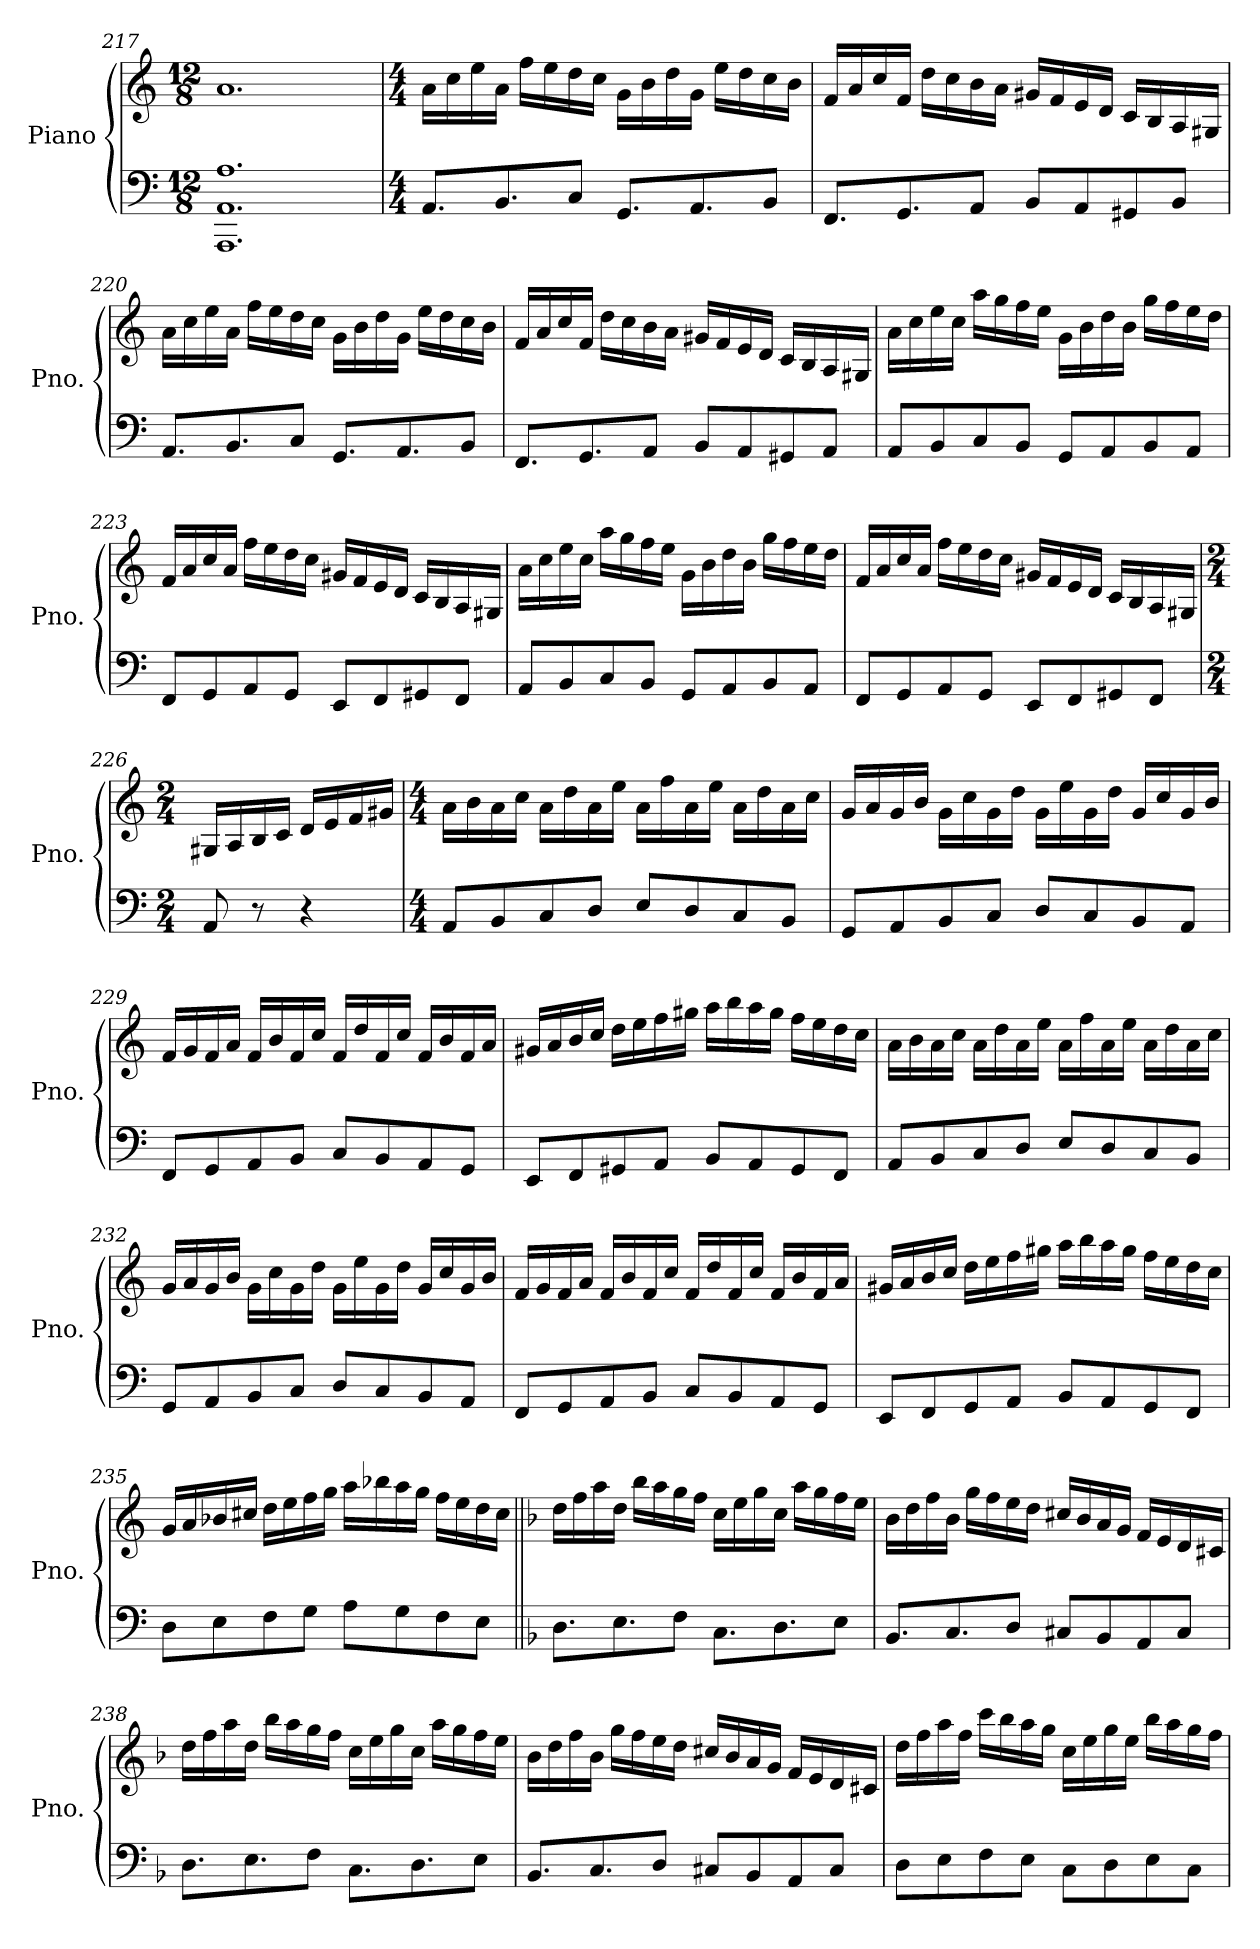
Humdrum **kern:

**kern	**kern
*part1	*part1
*staff2	*staff1
*I"Piano	*
*I'Pno.	*
*clefF4	*clefG2
*k[]	*k[]
*M12/8	*M12/8
=217	=217
1.AAA 1.AA 1.A	1.a
!!LO:PB:g=z
=218	=218
*M4/4	*M4/4
8.AA/L	16a\LL
.	16cc\
.	16ee\
8.BB/	16a\JJ
.	16ff\LL
.	16ee\
8C/J	16dd\
.	16cc\JJ
8.GG/L	16g\LL
.	16b\
.	16dd\
8.AA/	16g\JJ
.	16ee\LL
.	16dd\
8BB/J	16cc\
.	16b\JJ
=219	=219
8.FF/L	16f/LL
.	16a/
.	16cc/
8.GG/	16f/JJ
.	16dd\LL
.	16cc\
8AA/J	16b\
.	16a\JJ
8BB/L	16g#X/LL
.	16f/
8AA/	16e/
.	16d/JJ
8GG#X/	16c/LL
.	16B/
8BB/J	16A/
.	16G#X/JJ
!!LO:LB:g=z
=220	=220
8.AA/L	16a\LL
.	16cc\
.	16ee\
8.BB/	16a\JJ
.	16ff\LL
.	16ee\
8C/J	16dd\
.	16cc\JJ
8.GG/L	16g\LL
.	16b\
.	16dd\
8.AA/	16g\JJ
.	16ee\LL
.	16dd\
8BB/J	16cc\
.	16b\JJ
=221	=221
8.FF/L	16f/LL
.	16a/
.	16cc/
8.GG/	16f/JJ
.	16dd\LL
.	16cc\
8AA/J	16b\
.	16a\JJ
8BB/L	16g#X/LL
.	16f/
8AA/	16e/
.	16d/JJ
8GG#X/	16c/LL
.	16B/
8AA/J	16A/
.	16G#X/JJ
!!LO:LB:g=z
=222	=222
8AA/L	16a\LL
.	16cc\
8BB/	16ee\
.	16cc\JJ
8C/	16aa\LL
.	16gg\
8BB/J	16ff\
.	16ee\JJ
8GG/L	16g\LL
.	16b\
8AA/	16dd\
.	16b\JJ
8BB/	16gg\LL
.	16ff\
8AA/J	16ee\
.	16dd\JJ
=223	=223
8FF/L	16f/LL
.	16a/
8GG/	16cc/
.	16a/JJ
8AA/	16ff\LL
.	16ee\
8GG/J	16dd\
.	16cc\JJ
8EE/L	16g#X/LL
.	16f/
8FF/	16e/
.	16d/JJ
8GG#X/	16c/LL
.	16B/
8FF/J	16A/
.	16G#X/JJ
!!LO:LB:g=z
=224	=224
8AA/L	16a\LL
.	16cc\
8BB/	16ee\
.	16cc\JJ
8C/	16aa\LL
.	16gg\
8BB/J	16ff\
.	16ee\JJ
8GG/L	16g\LL
.	16b\
8AA/	16dd\
.	16b\JJ
8BB/	16gg\LL
.	16ff\
8AA/J	16ee\
.	16dd\JJ
=225	=225
8FF/L	16f/LL
.	16a/
8GG/	16cc/
.	16a/JJ
8AA/	16ff\LL
.	16ee\
8GG/J	16dd\
.	16cc\JJ
8EE/L	16g#X/LL
.	16f/
8FF/	16e/
.	16d/JJ
8GG#X/	16c/LL
.	16B/
8FF/J	16A/
.	16G#X/JJ
!!LO:LB:g=z
=226	=226
*M2/4	*M2/4
8AA/	16G#X/LL
.	16A/
8r	16B/
.	16c/JJ
4r	16d/LL
.	16e/
.	16f/
.	16g#X/JJ
=227	=227
*M4/4	*M4/4
8AA/L	16a\LL
.	16b\
8BB/	16a\
.	16cc\JJ
8C/	16a\LL
.	16dd\
8D/J	16a\
.	16ee\JJ
8E/L	16a\LL
.	16ff\
8D/	16a\
.	16ee\JJ
8C/	16a\LL
.	16dd\
8BB/J	16a\
.	16cc\JJ
=228	=228
8GG/L	16g/LL
.	16a/
8AA/	16g/
.	16b/JJ
8BB/	16g\LL
.	16cc\
8C/J	16g\
.	16dd\JJ
8D/L	16g\LL
.	16ee\
8C/	16g\
.	16dd\JJ
8BB/	16g/LL
.	16cc/
8AA/J	16g/
.	16b/JJ
!!LO:LB:g=z
=229	=229
8FF/L	16f/LL
.	16g/
8GG/	16f/
.	16a/JJ
8AA/	16f/LL
.	16b/
8BB/J	16f/
.	16cc/JJ
8C/L	16f/LL
.	16dd/
8BB/	16f/
.	16cc/JJ
8AA/	16f/LL
.	16b/
8GG/J	16f/
.	16a/JJ
=230	=230
8EE/L	16g#X/LL
.	16a/
8FF/	16b/
.	16cc/JJ
8GG#X/	16dd\LL
.	16ee\
8AA/J	16ff\
.	16gg#X\JJ
8BB/L	16aa\LL
.	16bb\
8AA/	16aa\
.	16gg#\JJ
8GG#/	16ff\LL
.	16ee\
8FF/J	16dd\
.	16cc\JJ
!!LO:PB:g=z
=231	=231
8AA/L	16a\LL
.	16b\
8BB/	16a\
.	16cc\JJ
8C/	16a\LL
.	16dd\
8D/J	16a\
.	16ee\JJ
8E/L	16a\LL
.	16ff\
8D/	16a\
.	16ee\JJ
8C/	16a\LL
.	16dd\
8BB/J	16a\
.	16cc\JJ
=232	=232
8GG/L	16g/LL
.	16a/
8AA/	16g/
.	16b/JJ
8BB/	16g\LL
.	16cc\
8C/J	16g\
.	16dd\JJ
8D/L	16g\LL
.	16ee\
8C/	16g\
.	16dd\JJ
8BB/	16g/LL
.	16cc/
8AA/J	16g/
.	16b/JJ
=233	=233
8FF/L	16f/LL
.	16g/
8GG/	16f/
.	16a/JJ
8AA/	16f/LL
.	16b/
8BB/J	16f/
.	16cc/JJ
8C/L	16f/LL
.	16dd/
8BB/	16f/
.	16cc/JJ
8AA/	16f/LL
.	16b/
8GG/J	16f/
.	16a/JJ
!!LO:LB:g=z
=234	=234
8EE/L	16g#X/LL
.	16a/
8FF/	16b/
.	16cc/JJ
8GG/	16dd\LL
.	16ee\
8AA/J	16ff\
.	16gg#X\JJ
8BB/L	16aa\LL
.	16bb\
8AA/	16aa\
.	16gg#\JJ
8GG/	16ff\LL
.	16ee\
8FF/J	16dd\
.	16cc\JJ
=235	=235
8D\L	16g/LL
.	16a/
8E\	16b-X/
.	16cc#X/JJ
8F\	16dd\LL
.	16ee\
8G\J	16ff\
.	16gg\JJ
8A\L	16aa\LL
.	16bb-X\
8G\	16aa\
.	16gg\JJ
8F\	16ff\LL
.	16ee\
8E\J	16dd\
.	16cc#\JJ
!!LO:LB:g=z
=236||	=236||
*k[b-]	*k[b-]
8.D\L	16dd\LL
.	16ff\
.	16aa\
8.E\	16dd\JJ
.	16bb-\LL
.	16aa\
8F\J	16gg\
.	16ff\JJ
8.C\L	16cc\LL
.	16ee\
.	16gg\
8.D\	16cc\JJ
.	16aa\LL
.	16gg\
8E\J	16ff\
.	16ee\JJ
=237	=237
8.BB-/L	16b-\LL
.	16dd\
.	16ff\
8.C/	16b-\JJ
.	16gg\LL
.	16ff\
8D/J	16ee\
.	16dd\JJ
8C#X/L	16cc#X/LL
.	16b-/
8BB-/	16a/
.	16g/JJ
8AA/	16f/LL
.	16e/
8C#/J	16d/
.	16c#X/JJ
!!LO:LB:g=z
=238	=238
8.D\L	16dd\LL
.	16ff\
.	16aa\
8.E\	16dd\JJ
.	16bb-\LL
.	16aa\
8F\J	16gg\
.	16ff\JJ
8.C\L	16cc\LL
.	16ee\
.	16gg\
8.D\	16cc\JJ
.	16aa\LL
.	16gg\
8E\J	16ff\
.	16ee\JJ
=239	=239
8.BB-/L	16b-\LL
.	16dd\
.	16ff\
8.C/	16b-\JJ
.	16gg\LL
.	16ff\
8D/J	16ee\
.	16dd\JJ
8C#X/L	16cc#X/LL
.	16b-/
8BB-/	16a/
.	16g/JJ
8AA/	16f/LL
.	16e/
8C#/J	16d/
.	16c#X/JJ
!!LO:LB:g=z
=240	=240
8D\L	16dd\LL
.	16ff\
8E\	16aa\
.	16ff\JJ
8F\	16ccc\LL
.	16bb-\
8E\J	16aa\
.	16gg\JJ
8C\L	16cc\LL
.	16ee\
8D\	16gg\
.	16ee\JJ
8E\	16bb-\LL
.	16aa\
8C\J	16gg\
.	16ff\JJ
=	=
*-	*-
